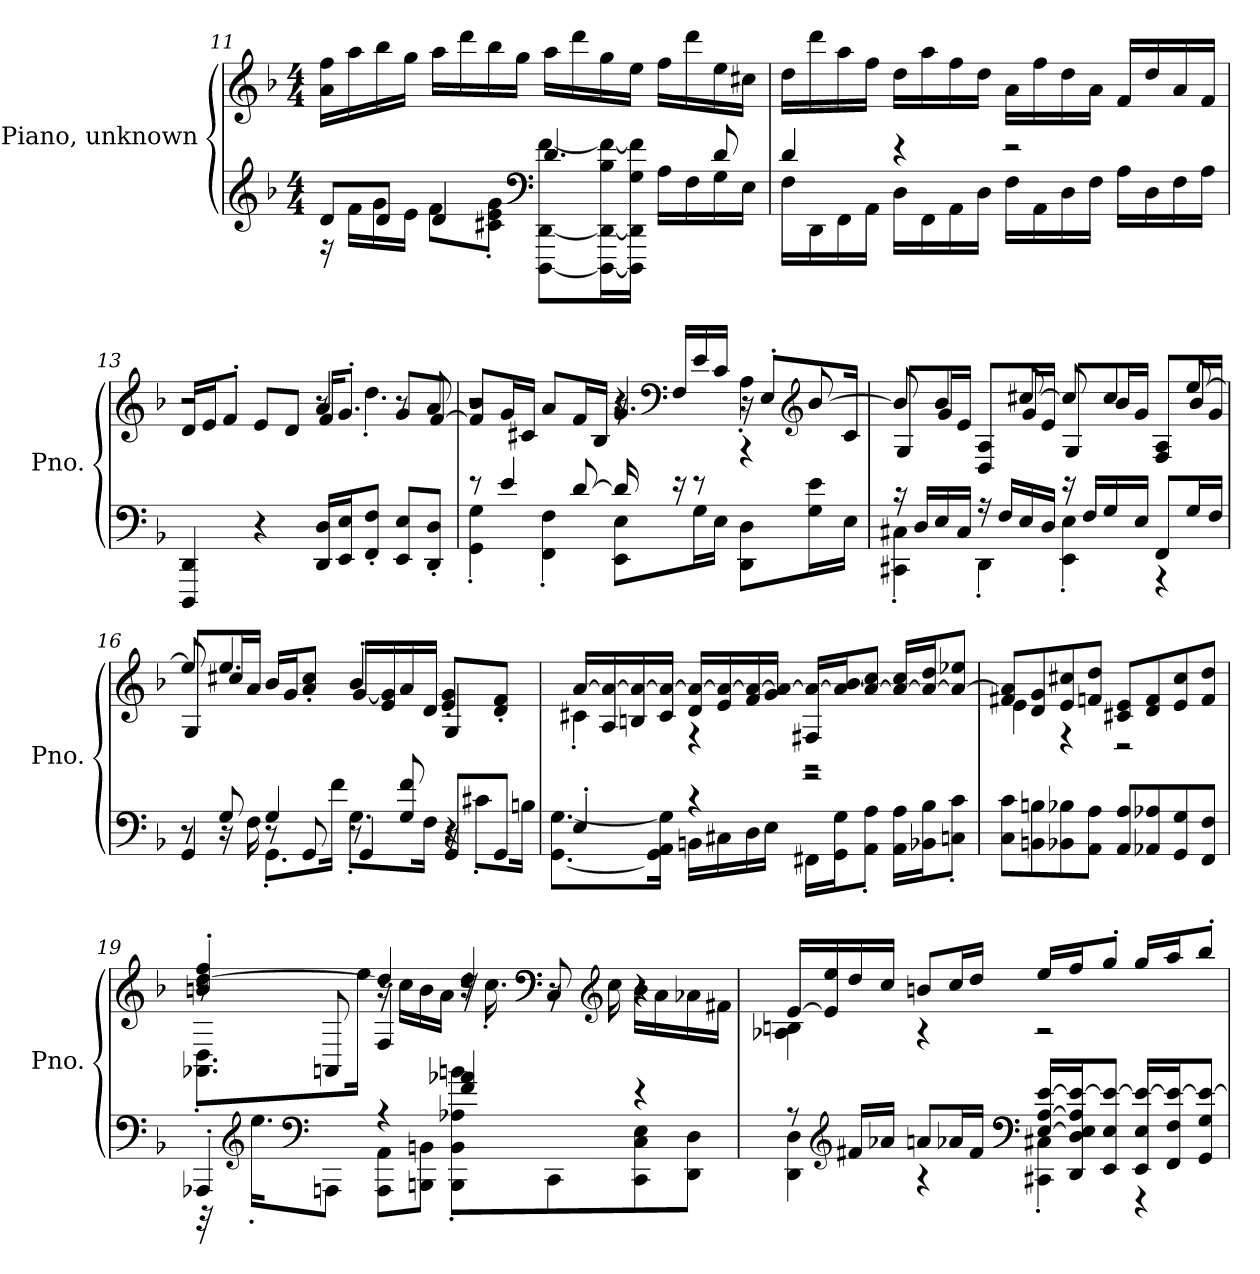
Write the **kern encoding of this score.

**kern	**kern
*part1	*part1
*staff2	*staff1
*I"Piano, unknown	*
*I'Pno.	*
!!LO:LB:g=z
*clefG2	*clefG2
*k[b-]	*k[b-]
*M4/4	*M4/4
=11	=11
*^	*
8d/L	16r	16a\ 16ff\LL
.	16f\LL	16aa\
8d/J	16g\	16bb-\
.	16e\JJ	16gg\JJ
4d/	8f\L	16aa\LL
.	.	16ddd\
.	8c#X\' 8e\' 8g\'J	16bb-\
.	.	16gg\JJ
*clefF4	*	*
4.d/	[8DDD\ [8DD\ [8f\L	16aa\LL
.	.	16ddd\
.	16DDD\_ 16DD\_ 16B-\ 16f\_L	16gg\
.	16DDD\] 16DD\] 16G\ 16f\]JJ	16ee\JJ
.	16A\LL	16ff\LL
.	16F\	16ddd\
8d/	16G\	16ee\
.	16E\JJ	16cc#X\JJ
=12	=12	=12
4d/	16F\LL	16dd\LL
.	16DD\	16ddd\
.	16FF\	16aa\
.	16AA\JJ	16ff\JJ
4r	16D\LL	16dd\LL
.	16FF\	16aa\
.	16AA\	16ff\
.	16D\JJ	16dd\JJ
2r	16F\LL	16a\LL
.	16AA\	16ff\
.	16D\	16dd\
.	16F\JJ	16a\JJ
.	16A\LL	16f/LL
.	16D\	16dd/
.	16F\	16a/
.	16A\JJ	16f/JJ
*v	*v	*
!!LO:PB:g=z
=13	=13
*	*^
*	*	*^
4DDD/ 4DD/	2r	2r	16d/LL
.	.	.	16e/J
.	.	.	8f'/J
4r	.	.	8e/L
.	.	.	8d/J
16DD/ 16D/LL	4a/	8r	16f/KL
16EE/ 16E/J	.	.	8.g'/J
8FF/' 8F/'J	.	4.dd'\	.
8EE/ 8E/L	8r	.	8g/L
8DD/' 8D/'J	8a/	.	[8f/J
=14	=14	=14	=14
*^	*	*	*
8r	4GG\' 4G\'	2r	2r	8f/] 8b-/L
4e/	.	.	.	16g/L
.	.	.	.	16c#X/JJ
.	4FF\' 4F\'	.	.	8a/L
[8d/	.	.	.	16f/L
.	.	.	.	16B-/JJ
16d/]	8EE\ 8E\L	4.g/	4r	16r
*	*	*clefF4	*	*
16r	.	.	.	16F/LL
8r	16G\L	.	.	16e/
.	16E\JJ	.	.	16c#/JJ
4r	8DD\ 8D\L	.	4A'\	16r
.	.	.	.	8E'/L
*	*	*clefG2	*	*
.	16G\ 16e\L	[8b-/	.	.
.	16E\JJ	.	.	16c#/Jk
*	*	*	*v	*v
!!LO:LB:g=z
=15	=15	=15	=15
16r	4CC#X\' 4C#X\'	8b-/]	8G/L
16D/LL	.	.	.
16E/	.	4b-/	16g/L
16C#/JJ	.	.	16e/JJ
16r	4DD'\	.	8D/ 8A/L
16F/LL	.	.	.
16E/	.	[8cc#X/	16g/L
16D/JJ	.	.	16e/JJ
16r	4EE\' 4E\'	8cc#/]	8G/L
16F/LL	.	.	.
16G/	.	4cc#/	16b-/L
16E/JJ	.	.	16g/JJ
8FF/L	4r	.	8F/ 8A/L
16G/L	.	[8ee/	16b-/L
16F/JJ	.	.	16g/JJ
=16	=16	=16	=16
*	*^	*	*
8r	8r	4GG/	8ee/]	8G/L
8G/	16r	.	4.ee'/	16cc#X/L
.	16F\	.	.	16a/JJ
4G/	8.GG'\L	8r	.	16b-/LL
.	.	.	.	16g/J
.	.	8GG/	.	8a/' 8cc#/'J
.	16f\Jk	.	.	.
8r	8.G'\L	4GG/	4b-'/	[16g/LL
.	.	.	.	16e/ 16g/]
8G/ 8f/	.	.	.	16a/
.	16F\Jk	.	.	16d/JJ
4r	16r	8GG/L	4G/	8e/' 8g/'L
.	8c#X'\L	.	.	.
.	.	8GG/J	.	8d/' 8f/'J
.	16Bn\Jk	.	.	.
*	*v	*v	*	*
!!LO:LB:g=z	!!
=17	=17	=17	=17
4E'/	[8.GG\ [8.G\L	[16a/LL	4c#X'\
.	.	16A/ 16a/_	.
.	.	16Bn/ 16a/_	.
.	16GG\] 16AA\ 16G\]Jk	16c#/ 16a/_JJ	.
4r	16BBn\LL	16d/ 16a/_LL	4r
.	16C#X\	16e/ 16a/_	.
.	16D\	16f/ 16a/_	.
.	16E\JJ	16g/ 16a/_JJ	.
2r	16FF#X\LL	16F#X/ 16a/_LL	2r
.	16GG\ 16G\J	16a/_ 16b-/J	.
.	8AA\' 8A\'J	8a/_ 8cc/J	.
.	16AA\ 16A\LL	16a/_ 16cc/LL	.
.	16BB-X\ 16B-\J	16a/_ 16dd/J	.
.	8Cn\' 8c\'J	8a/_ 8ee-X/J	.
*v	*v	*	*
=18	=18	=18
8C\ 8c\L	8f#X/ 8a/]L	4e\
8BBn\ 8Bn\	8d/ 8g/	.
8BB-X\ 8B-X\	8e/ 8cc#X/	4r
8AA\ 8A\J	8fn/ 8dd/J	.
8AA/ 8A/L	8c#X/ 8e/L	2r
8AA-X/ 8A-X/	8d/ 8f/	.
8GG/ 8G/	8e/ 8cc#/	.
8FF/ 8F/J	8f/ 8dd/J	.
!!LO:LB:g=z
=19	=19	=19
*^	*	*^
4AAA-X'/	32r	4bn/' [4dd/' 4ff/'	8.AA-X\' 8.D\'L	8r
*clefG2	*	*	*	*
.	16.ee'\KL	.	.	.
*clefF4	*	*	*	*
.	8AAAn\J	.	.	8AAn/
.	.	.	16ee\Jk	.
4r	8AAA\ 8AA\L	4dd/]	16r	4F'/
.	.	.	16cc\LL	.
.	8BBBn\ 8BBn\J	.	16b\	.
.	.	.	16a\JJ	.
4f/ 4a-X/	8BBB\' 8BB\' 8A-X\' 8bn\'L	4dd/	32r	8r
.	.	.	16.cc'\	.
*	*	*clefF4	*	*
.	8CC\	.	16r	8C/
*	*	*clefG2	*	*
.	.	.	16cc\	.
4r	8CC\ 8C\ 8E\	4r	16b\LL	4r
.	.	.	16a\	.
.	8DD\ 8D\J	.	16a-X\	.
.	.	.	16f#X\JJ	.
*	*	*	*v	*v
!!LO:LB:g=z
=20	=20	=20	=20
8r	4DD\ 4D\	[16e/LL	4A-X\ 4Bn\
.	.	16e/] 16ee/	.
*clefG2	*	*	*
16f#X/LL	.	16dd/	.
16a-X/JJ	.	16cc/JJ	.
8an/L	4r	8bn/L	4r
16a-X/L	.	16cc/L	.
16f#/JJ	.	16dd/JJ	.
*clefF4	*	*	*
[16E/ [16A/ [16e/LL	4CC#X\' 4C#X\'	16ee/LL	2r
16DD/ 16D/ 16E/] 16A/] 16e/_J	.	16ff/J	.
8EE/ 8E/ 8e/_J	.	8gg'/J	.
16EE/ 16E/ 16e/_LL	4r	16gg/LL	.
16FF/ 16F/ 16e/_J	.	16aa/J	.
8GG/ 8G/ 8e/_J	.	8bb-'/J	.
*v	*v	*	*
*	*v	*v
=	=
*-	*-
